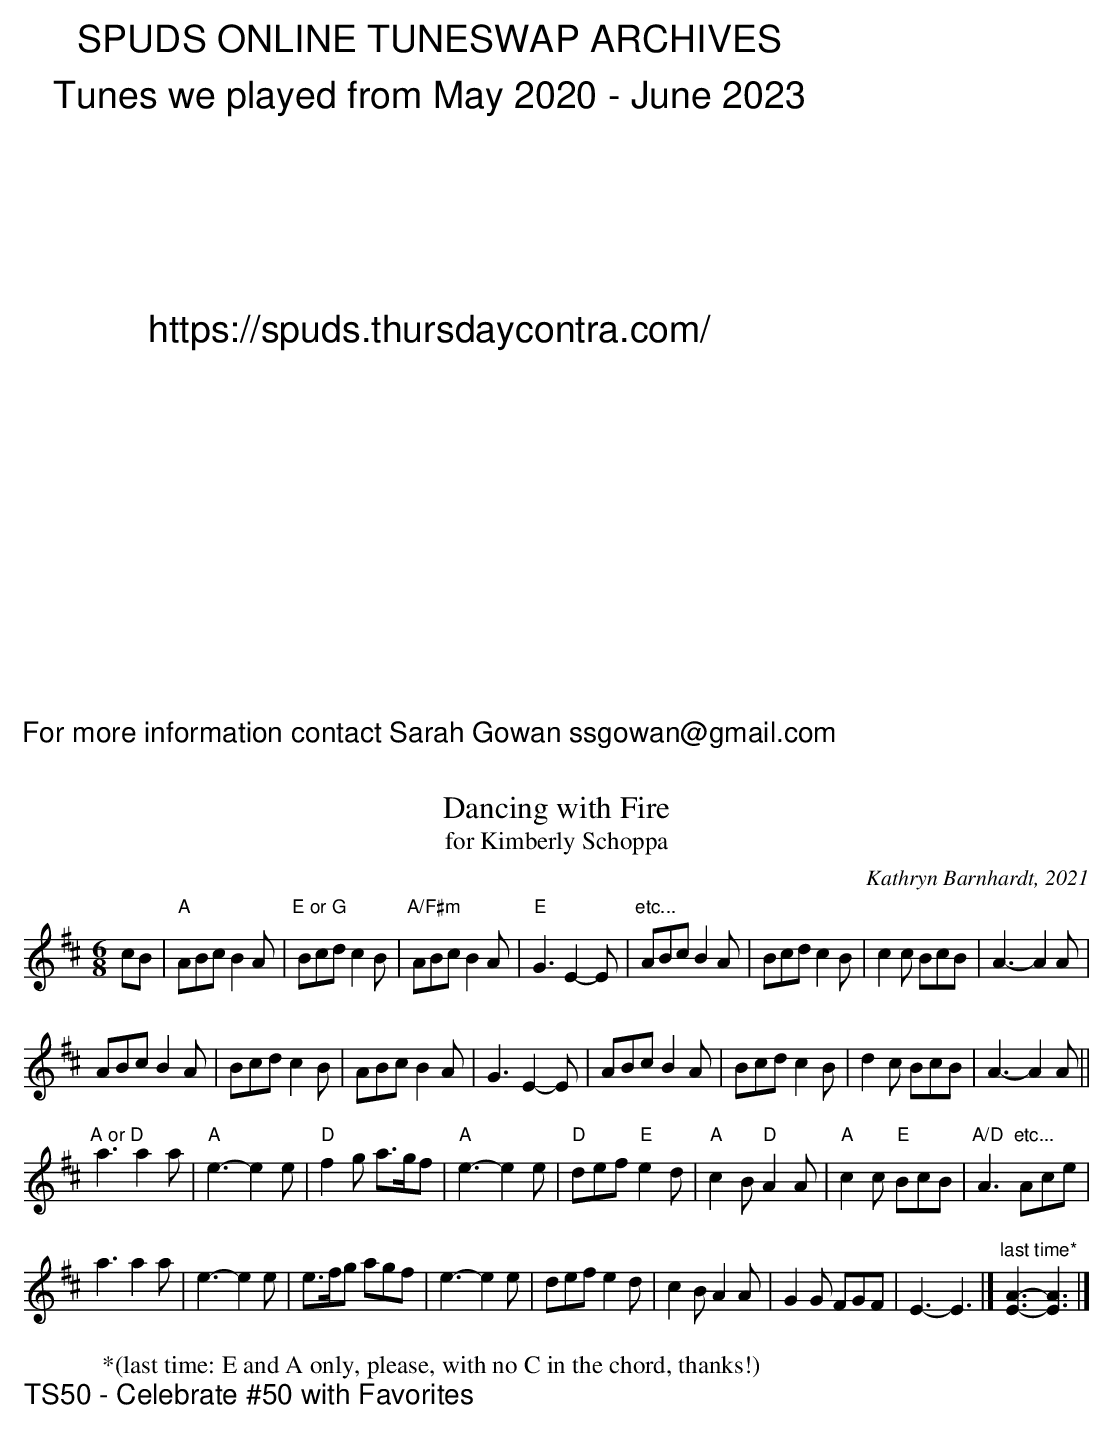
X:1
T:Dancing with Fire
T:for Kimberly Schoppa
C: Kathryn Barnhardt, 2021
M:6/8
L:1/8
K: Amix
cB|"A"ABc B2A|"E or G"Bcd c2B|"A/F#m"ABc B2A|"E"G3E2-E|"etc..."ABc B2A|Bcd c2B|c2c BcB|A3-A2 A|
ABc B2A|Bcd c2B|ABc B2A|G3E2-E|ABc B2A|Bcd c2B|d2c BcB|A3-A2 A||
"A or D"a3 a2a|"A"e3-e2 e|"D"f2g a>gf|"A"e3-e2 e|"D"def "E"e2d|"A"c2B "D"A2A|"A"c2c "E"BcB|"A/D"A3 "etc..."Ace|
a3 a2a|e3-e2 e|e>fg agf|e3-e2 e|def e2d|c2B A2A|G2G FGF|E3-E3|]"^last time*" [EA]3-[EA]3|]
W:*(last time: E and A only, please, with no C in the chord, thanks!)
